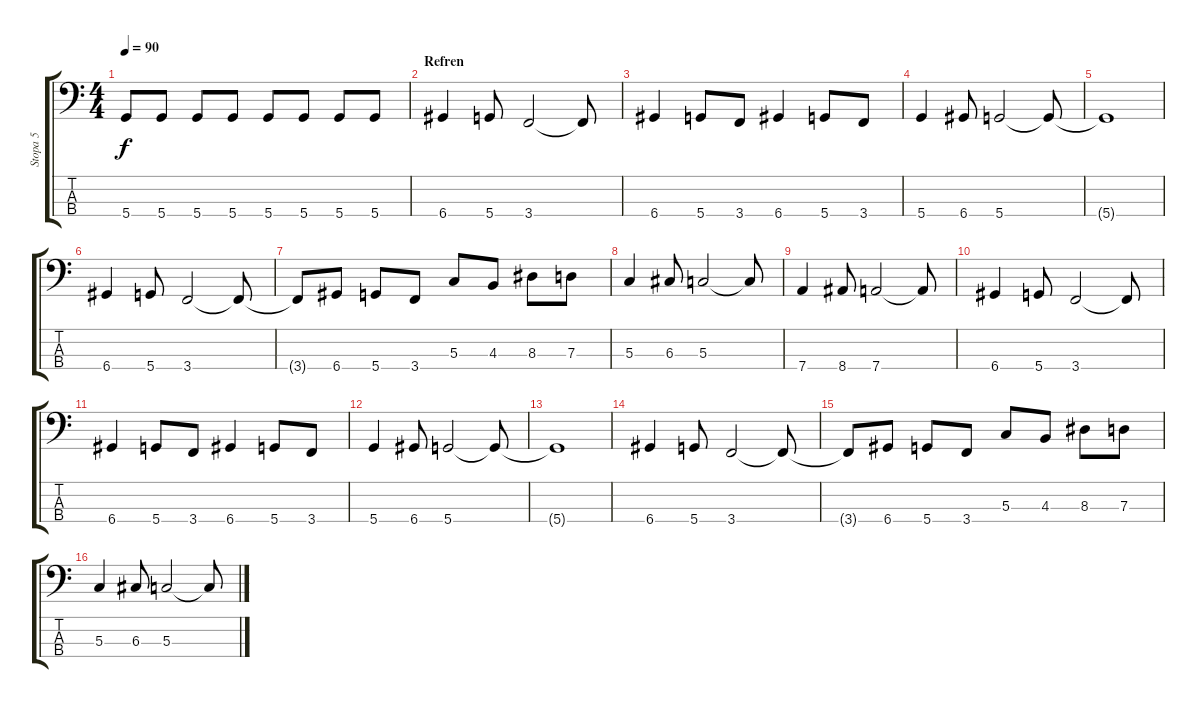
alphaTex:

\track ("Stopa 5" "Stopa 5") {instrument electricbasspick}
\staff {score tabs}
\tuning (F2 C2 G1 D1) {hide}
\ts (4 4)
\tempo 90
\clef f4
\ks c
5.4.8{dy f} 5.4.8 5.4.8 5.4.8 5.4.8 5.4.8 5.4.8 5.4.8 |
\section ("" "Refren")
6.4.4 5.4.8 3.4.2 3.4{t}.8 |
6.4.4 5.4.8 3.4.8 6.4.4 5.4.8 3.4.8 |
5.4.4 6.4.8 5.4.2 5.4{t}.8 |
5.4{t}.1 |
6.4.4 5.4.8 3.4.2 3.4{t}.8 |
3.4{t}.8 6.4.8 5.4.8 3.4.8 5.3.8 4.3.8 8.3.8 7.3.8 |
5.3.4 6.3.8 5.3.2 5.3{t}.8 |
7.4.4 8.4.8 7.4.2 7.4{t}.8 |
6.4.4 5.4.8 3.4.2 3.4{t}.8 |
6.4.4 5.4.8 3.4.8 6.4.4 5.4.8 3.4.8 |
5.4.4 6.4.8 5.4.2 5.4{t}.8 |
5.4{t}.1 |
6.4.4 5.4.8 3.4.2 3.4{t}.8 |
3.4{t}.8 6.4.8 5.4.8 3.4.8 5.3.8 4.3.8 8.3.8 7.3.8 |
5.3.4 6.3.8 5.3.2 5.3{t}.8
